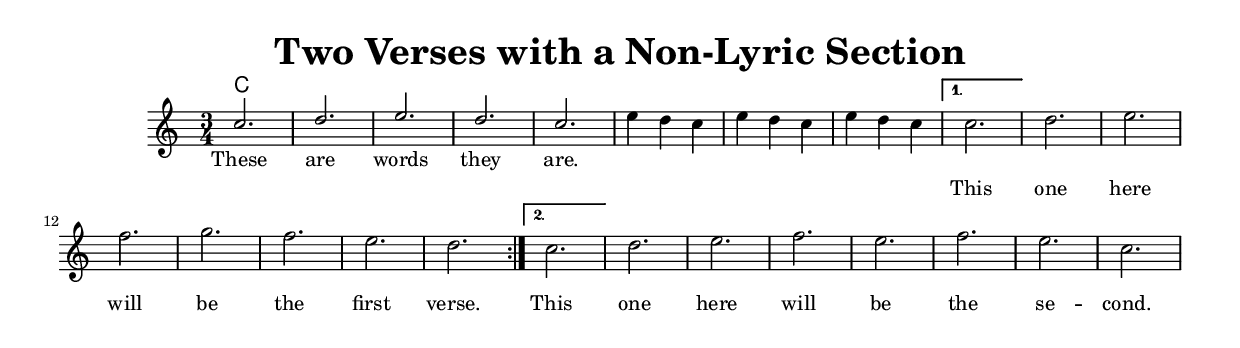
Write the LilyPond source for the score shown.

\version "2.19.45"
\paper{ print-page-number = ##f bottom-margin = 0.5\in }

\header {
  title = "Two Verses with a Non-Lyric Section"
}

melody = \relative c'' {
 \clef treble
 \key c \major
 \time 3/4
 \set Score.voltaSpannerDuration = #(ly:make-moment 3/4)
 #(ly:expect-warning "cannot end volta")
 \repeat volta 2 {
   \new Voice = "chorus" {
     \voiceOne
     c2. | d | e | d |
     c |
   }
   e4 d c | e4 d c | e4 d c |
 }
 \alternative {
   \new Voice = "verse" {
     c2. | d | e | f |
     g | f | e | d |
   }
   \context Voice = "verse" {
     c | d | e | f |
     e | f | e | c |
   }
 }
}


chorus =  \lyricmode {
 These are words they are.
}

verse =  \lyricmode {
 This one here will
 be the first verse.
 This one here will
 be the se -- cond.
}


harmonies = \chordmode {
 c2.
}

\score {
 <<
   \new ChordNames {
     \set chordChanges = ##t
     \harmonies
   }
   \new Staff  {
     \new Voice = "main" { \melody }
   }
   \new Lyrics \lyricsto "chorus" \chorus
   \new Lyrics \lyricsto "verse" \verse
 >>

  
  \layout { 
   #(layout-set-staff-size 16)
   }
  \midi { 
  	\tempo 4 = 125
  }
  
}

%Additional Verses
\markup \fill-line {
\column {
""


" "
  }
}

